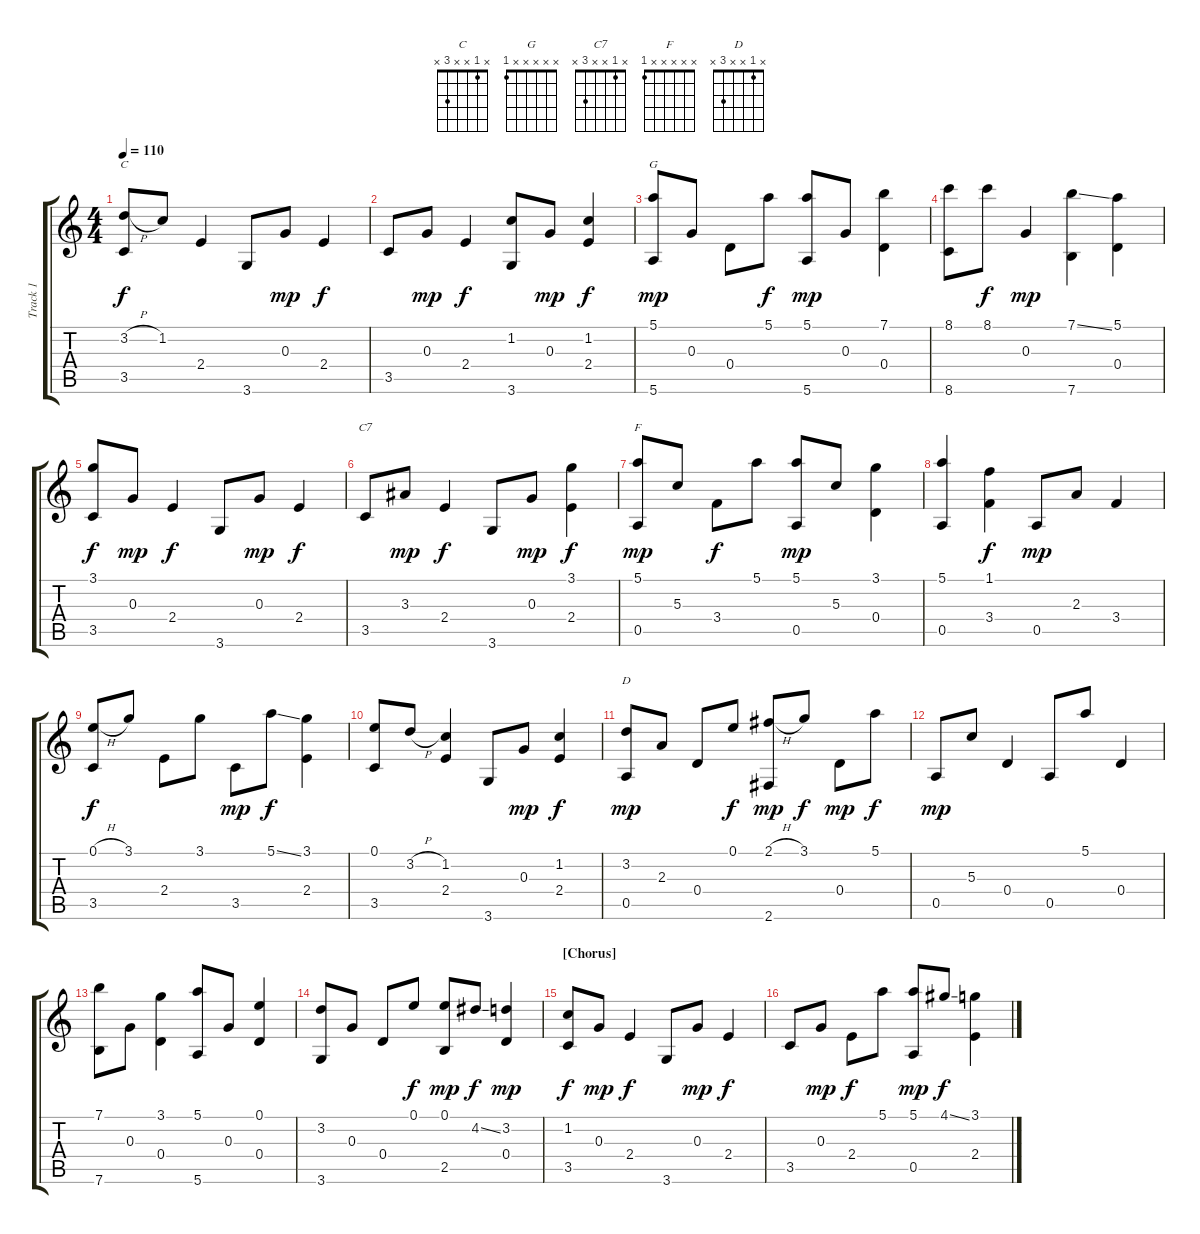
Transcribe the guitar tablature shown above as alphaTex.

\track ("Track 1" "Track 1") {instrument acousticguitarsteel}
\staff {score tabs}
\tuning (E4 B3 G3 D3 A2 E2) {hide}
\chord ("C" x 1 x x 3 x)
\chord ("G" x x x x x 1)
\chord ("C7" x 1 x x 3 x)
\chord ("F" x x x x x 1)
\chord ("D" x 1 x x 3 x)
\ts (4 4)
\tempo 110
\clef g2
\ks c
(3.2{h} 3.5).8{ch "C" dy f} 1.2.8 2.4.4 3.6.8 0.3.8{dy mp} 2.4.4{dy f} |
3.5.8 0.3.8{dy mp} 2.4.4{dy f} (1.2 3.6).8 0.3.8{dy mp} (1.2 2.4).4{dy f} |
(5.1 5.6).8{ch "G" dy mp} 0.3.8 0.4.8 5.1.8{dy f} (5.1 5.6).8{dy mp} 0.3.8 (7.1 0.4).4 |
(8.1 8.6).8 8.1.8{dy f} 0.3.4{dy mp} (7.1{ss} 7.6).4 (5.1 0.4).4 |
(3.1 3.5).8{dy f} 0.3.8{dy mp} 2.4.4{dy f} 3.6.8 0.3.8{dy mp} 2.4.4{dy f} |
3.5.8{ch "C7"} 3.3.8{dy mp} 2.4.4{dy f} 3.6.8 0.3.8{dy mp} (3.1 2.4).4{dy f} |
(5.1 0.5).8{ch "F" dy mp} 5.3.8 3.4.8{dy f} 5.1.8 (5.1 0.5).8{dy mp} 5.3.8 (3.1 0.4).4 |
(5.1 0.5).4 (1.1 3.4).4{dy f} 0.5.8{dy mp} 2.3.8 3.4.4 |
(0.1{h} 3.5).8{dy f} 3.1.8 2.4.8 3.1.8 3.5.8{dy mp} 5.1{ss}.8{dy f} (3.1 2.4).4 |
(0.1 3.5).8 3.2{h}.8 (1.2 2.4).4 3.6.8 0.3.8{dy mp} (1.2 2.4).4{dy f} |
(3.2 0.5).8{ch "D" dy mp} 2.3.8 0.4.8 0.1.8{dy f} (2.1{h} 2.6).8{dy mp} 3.1.8{dy f} 0.4.8{dy mp} 5.1.8{dy f} |
0.5.8{dy mp} 5.3.8 0.4.4 0.5.8 5.1.8 0.4.4 |
(7.1 7.6).8 0.3.8 (3.1 0.4).4 (5.1 5.6).8 0.3.8 (0.1 0.4).4 |
(3.2 3.6).8 0.3.8 0.4.8 0.1.8{dy f} (0.1 2.5).8{dy mp} 4.2{ss}.8{dy f} (3.2 0.4).4{dy mp} |
\section ("" "[Chorus]")
(1.2 3.5).8{dy f} 0.3.8{dy mp} 2.4.4{dy f} 3.6.8 0.3.8{dy mp} 2.4.4{dy f} |
3.5.8 0.3.8{dy mp} 2.4.8{dy f} 5.1.8 (5.1 0.5).8{dy mp} 4.1{ss}.8{dy f} (3.1 2.4).4
